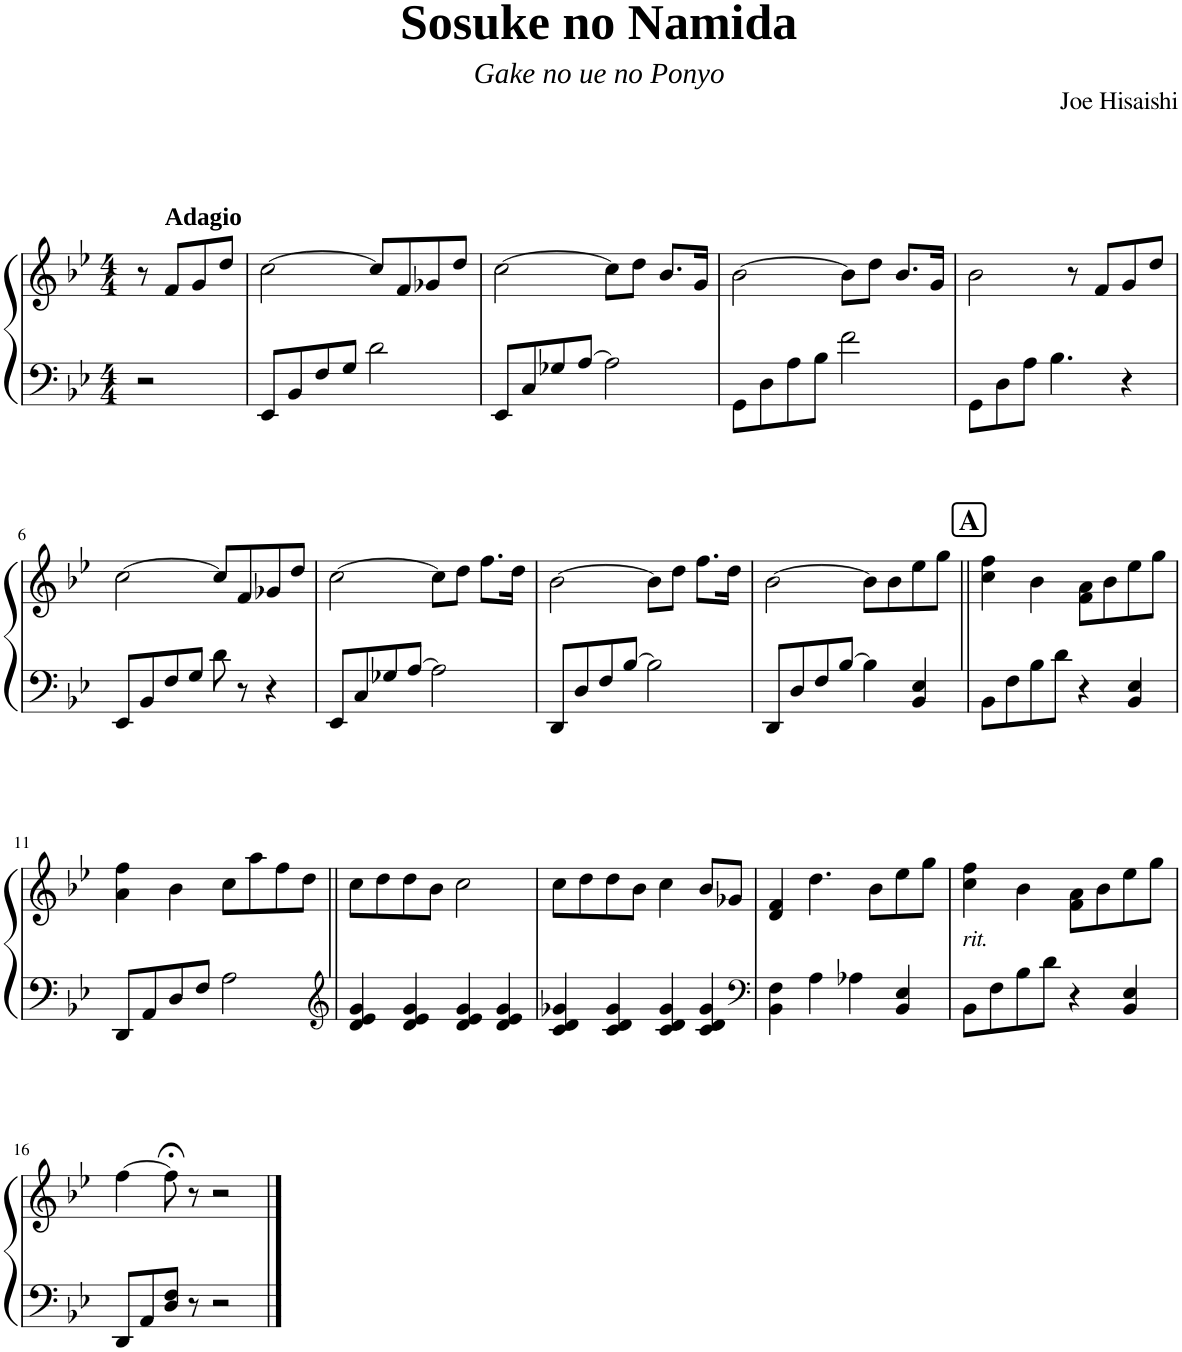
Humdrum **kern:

**kern	**kern	**harte
*part1	*part1	*part1
*staff2	*staff1	*
*I"Piano	*	*
*I'Pno.	*	*
*clefF4	*clefG2	*
*k[b-e-]	*k[b-e-]	*
*M4/4	*M4/4	*
=1	=1	=1
2r	8r	.
!	!LO:TX:a:B:t=Adagio	!
.	8f/L	.
.	8g/	.
.	8dd/J	.
=2	=2	=2
8EE-/L	[2cc\	.
8BB-/	.	.
8F/	.	.
8G/J	.	.
2d\	8cc/L]	.
.	8f/	.
.	8g-X/	.
.	8dd/J	.
=3	=3	=3
8EE-/L	[2cc\	.
8C/	.	.
8G-X/	.	.
[8A/J	.	.
2A\]	8cc\L]	.
.	8dd\J	.
.	8.b-/L	.
.	16g/Jk	.
=4	=4	=4
8GG\L	[2b-\	.
8D\	.	.
8A\	.	.
8B-\J	.	.
2f\	8b-\L]	.
.	8dd\J	.
.	8.b-/L	.
.	16g/Jk	.
=5	=5	=5
8GG\L	2b-\	.
8D\	.	.
8A\J	.	.
4.B-\	.	.
.	8r	.
.	8f/L	.
4r	8g/	.
.	8dd/J	.
!!LO:LB:g=z
=6	=6	=6
8EE-/L	[2cc\	.
8BB-/	.	.
8F/	.	.
8G/J	.	.
8d\	8cc/L]	.
8r	8f/	.
4r	8g-X/	.
.	8dd/J	.
=7	=7	=7
8EE-/L	[2cc\	.
8C/	.	.
8G-X/	.	.
[8A/J	.	.
2A\]	8cc\L]	.
.	8dd\J	.
.	8.ff\L	.
.	16dd\Jk	.
=8	=8	=8
8DD/L	[2b-\	.
8D/	.	.
8F/	.	.
[8B-/J	.	.
2B-\]	8b-\L]	.
.	8dd\J	.
.	8.ff\L	.
.	16dd\Jk	.
=9	=9	=9
8DD/L	[2b-\	.
8D/	.	.
8F/	.	.
[8B-/J	.	.
4B-\]	8b-\L]	.
.	8b-\	.
4BB-/ 4E-/	8ee-\	.
.	8gg\J	.
!!LO:REH:place=s1:a:B:cj:fs=14:t=A
=10||	=10||	=10||
8BB-\L	4cc\ 4ff\	.
8F\	.	.
8B-\	4b-\	.
8d\J	.	.
4r	8f\ 8a\L	.
.	8b-\	.
4BB-/ 4E-/	8ee-\	.
.	8gg\J	.
!!LO:LB:g=z
=11	=11	=11
8DD/L	4a\ 4ff\	.
8AA/	.	.
8D/	4b-\	.
8F/J	.	.
2A\	8cc\L	.
.	8aa\	.
.	8ff\	.
.	8dd\J	.
=12||	=12||	=12||
*clefG2	*	*
4d/ 4e-/ 4g/	8cc\L	.
.	8dd\	.
4d/ 4e-/ 4g/	8dd\	.
.	8b-\J	.
4d/ 4e-/ 4g/	2cc\	.
4d/ 4e-/ 4g/	.	.
=13	=13	=13
4c/ 4d/ 4g-X/	8cc\L	.
.	8dd\	.
4c/ 4d/ 4g-/	8dd\	.
.	8b-\J	.
4c/ 4d/ 4g-/	4cc\	.
!	!	!LO:H:kt=N.C.
4c/ 4d/ 4g-/	8b-/L	N
.	8g-X/J	.
=14	=14	=14
*clefF4	*	*
4BB-\ 4F\	4d/ 4f/	.
4A\	4.dd\	.
4A-X\	.	.
.	8b-\L	.
4BB-/ 4E-/	8ee-\	.
.	8gg\J	.
=15	=15	=15
!	!LO:TX:b:i:t=rit.	!
8BB-\L	4cc\ 4ff\	.
8F\	.	.
8B-\	4b-\	.
8d\J	.	.
4r	8f\ 8a\L	.
.	8b-\	.
4BB-/ 4E-/	8ee-\	.
.	8gg\J	.
!!LO:LB:g=z
=16	=16	=16
8DD/L	[4ff\	.
8AA/	.	.
8D/ 8F/J	8ff;<\]	.
8r	8r	.
2r	2r	.
==	==	==
*-	*-	*-
